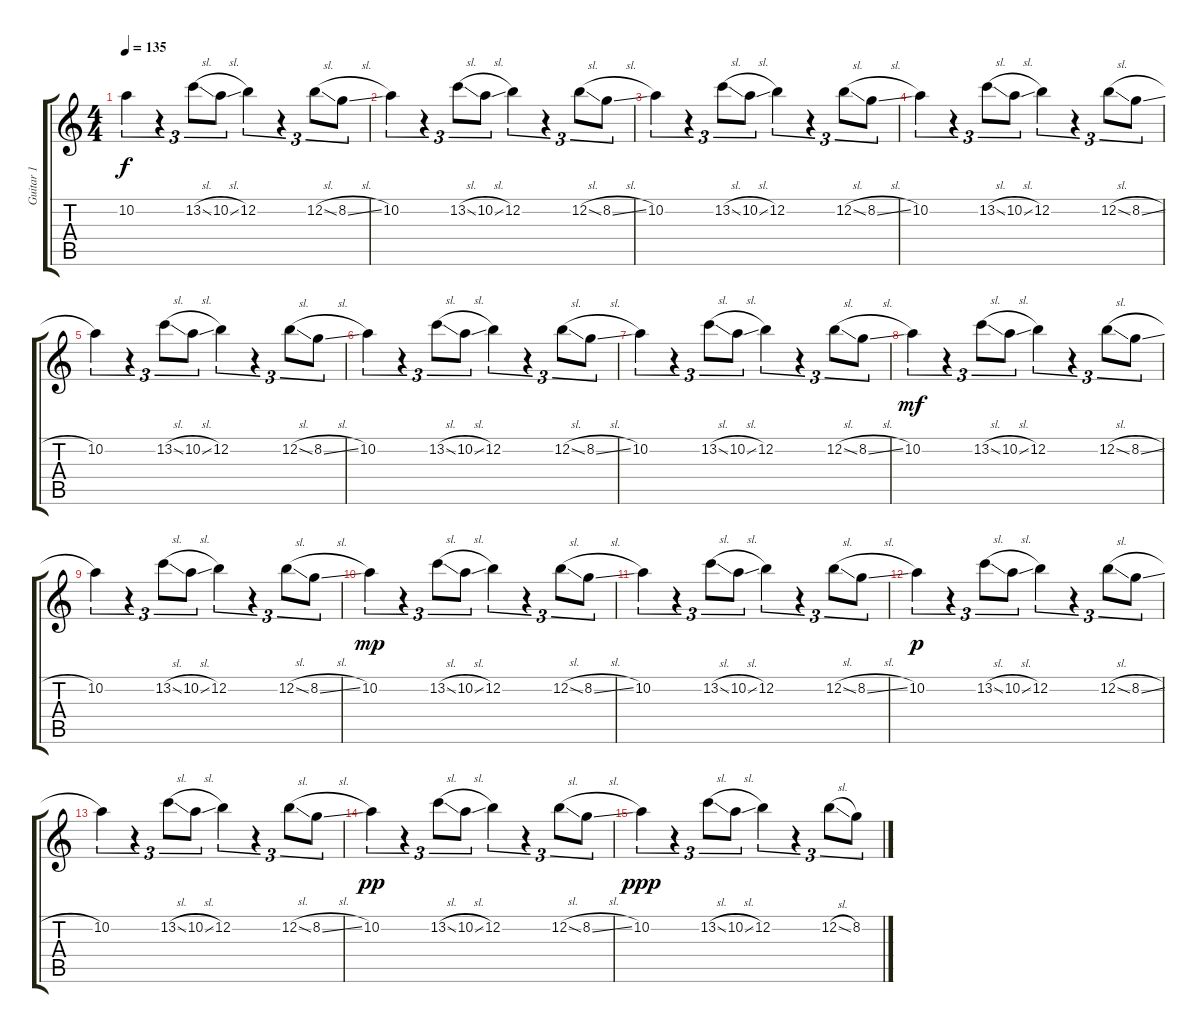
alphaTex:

\track ("Guitar 1" "Guitar 1") {instrument electricguitarjazz}
\staff {score tabs}
\tuning (E4 B3 G3 D3 A2 E2) {hide}
\ts (4 4)
\tempo 135
\clef g2
\ks c
10.2.4{tu (3 2) dy f} r.4{tu (3 2)} 13.2{sl}.8{tu (3 2)} 10.2{sl}.8{tu (3 2)} 12.2.4{tu (3 2)} r.4{tu (3 2)} 12.2{sl}.8{tu (3 2)} 8.2{sl}.8{tu (3 2)} |
10.2.4{tu (3 2)} r.4{tu (3 2)} 13.2{sl}.8{tu (3 2)} 10.2{sl}.8{tu (3 2)} 12.2.4{tu (3 2)} r.4{tu (3 2)} 12.2{sl}.8{tu (3 2)} 8.2{sl}.8{tu (3 2)} |
10.2.4{tu (3 2)} r.4{tu (3 2)} 13.2{sl}.8{tu (3 2)} 10.2{sl}.8{tu (3 2)} 12.2.4{tu (3 2)} r.4{tu (3 2)} 12.2{sl}.8{tu (3 2)} 8.2{sl}.8{tu (3 2)} |
10.2.4{tu (3 2)} r.4{tu (3 2)} 13.2{sl}.8{tu (3 2)} 10.2{sl}.8{tu (3 2)} 12.2.4{tu (3 2)} r.4{tu (3 2)} 12.2{sl}.8{tu (3 2)} 8.2{sl}.8{tu (3 2)} |
10.2.4{tu (3 2)} r.4{tu (3 2)} 13.2{sl}.8{tu (3 2)} 10.2{sl}.8{tu (3 2)} 12.2.4{tu (3 2)} r.4{tu (3 2)} 12.2{sl}.8{tu (3 2)} 8.2{sl}.8{tu (3 2)} |
10.2.4{tu (3 2)} r.4{tu (3 2)} 13.2{sl}.8{tu (3 2)} 10.2{sl}.8{tu (3 2)} 12.2.4{tu (3 2)} r.4{tu (3 2)} 12.2{sl}.8{tu (3 2)} 8.2{sl}.8{tu (3 2)} |
10.2.4{tu (3 2)} r.4{tu (3 2)} 13.2{sl}.8{tu (3 2)} 10.2{sl}.8{tu (3 2)} 12.2.4{tu (3 2)} r.4{tu (3 2)} 12.2{sl}.8{tu (3 2)} 8.2{sl}.8{tu (3 2)} |
10.2.4{tu (3 2) dy mf} r.4{tu (3 2)} 13.2{sl}.8{tu (3 2)} 10.2{sl}.8{tu (3 2)} 12.2.4{tu (3 2)} r.4{tu (3 2)} 12.2{sl}.8{tu (3 2)} 8.2{sl}.8{tu (3 2)} |
10.2.4{tu (3 2)} r.4{tu (3 2)} 13.2{sl}.8{tu (3 2)} 10.2{sl}.8{tu (3 2)} 12.2.4{tu (3 2)} r.4{tu (3 2)} 12.2{sl}.8{tu (3 2)} 8.2{sl}.8{tu (3 2)} |
10.2.4{tu (3 2) dy mp} r.4{tu (3 2)} 13.2{sl}.8{tu (3 2)} 10.2{sl}.8{tu (3 2)} 12.2.4{tu (3 2)} r.4{tu (3 2)} 12.2{sl}.8{tu (3 2)} 8.2{sl}.8{tu (3 2)} |
10.2.4{tu (3 2)} r.4{tu (3 2)} 13.2{sl}.8{tu (3 2)} 10.2{sl}.8{tu (3 2)} 12.2.4{tu (3 2)} r.4{tu (3 2)} 12.2{sl}.8{tu (3 2)} 8.2{sl}.8{tu (3 2)} |
10.2.4{tu (3 2) dy p} r.4{tu (3 2)} 13.2{sl}.8{tu (3 2)} 10.2{sl}.8{tu (3 2)} 12.2.4{tu (3 2)} r.4{tu (3 2)} 12.2{sl}.8{tu (3 2)} 8.2{sl}.8{tu (3 2)} |
10.2.4{tu (3 2)} r.4{tu (3 2)} 13.2{sl}.8{tu (3 2)} 10.2{sl}.8{tu (3 2)} 12.2.4{tu (3 2)} r.4{tu (3 2)} 12.2{sl}.8{tu (3 2)} 8.2{sl}.8{tu (3 2)} |
10.2.4{tu (3 2) dy pp} r.4{tu (3 2)} 13.2{sl}.8{tu (3 2)} 10.2{sl}.8{tu (3 2)} 12.2.4{tu (3 2)} r.4{tu (3 2)} 12.2{sl}.8{tu (3 2)} 8.2{sl}.8{tu (3 2)} |
10.2.4{tu (3 2) dy ppp} r.4{tu (3 2)} 13.2{sl}.8{tu (3 2)} 10.2{sl}.8{tu (3 2)} 12.2.4{tu (3 2)} r.4{tu (3 2)} 12.2{sl}.8{tu (3 2)} 8.2.8{tu (3 2)}
